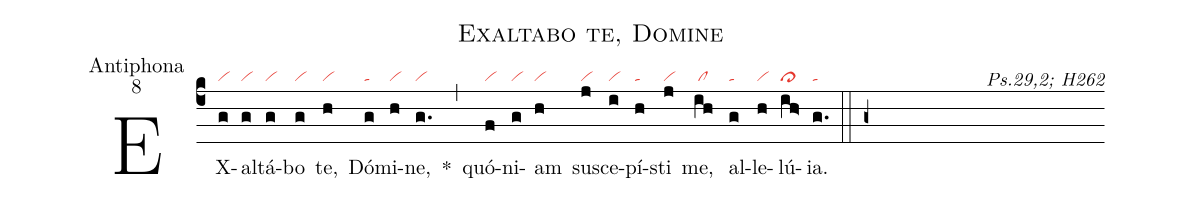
name:Exaltabo te, Domine;
office-part:Antiphona;
mode:8;
commentary:Ps.29,2; H262;
nabc-lines:1;
%%
(c4)
EX(g|vi)al(g|vi)tá(g|vi)bo(g|vi) te,(h|vi) Dó(g|ta)mi(h|vi)ne,(g.|vi) *(,)
quó(f|vi)ni(g|vi)am(h|vi) su(j|vi)sce(i|vi)pí(h|ta)sti(j|vi) me,(ih|/cl) al(g|ta)le(h|vi)lú(ih>|cl>)ia.(g.|ta) (::g+)
